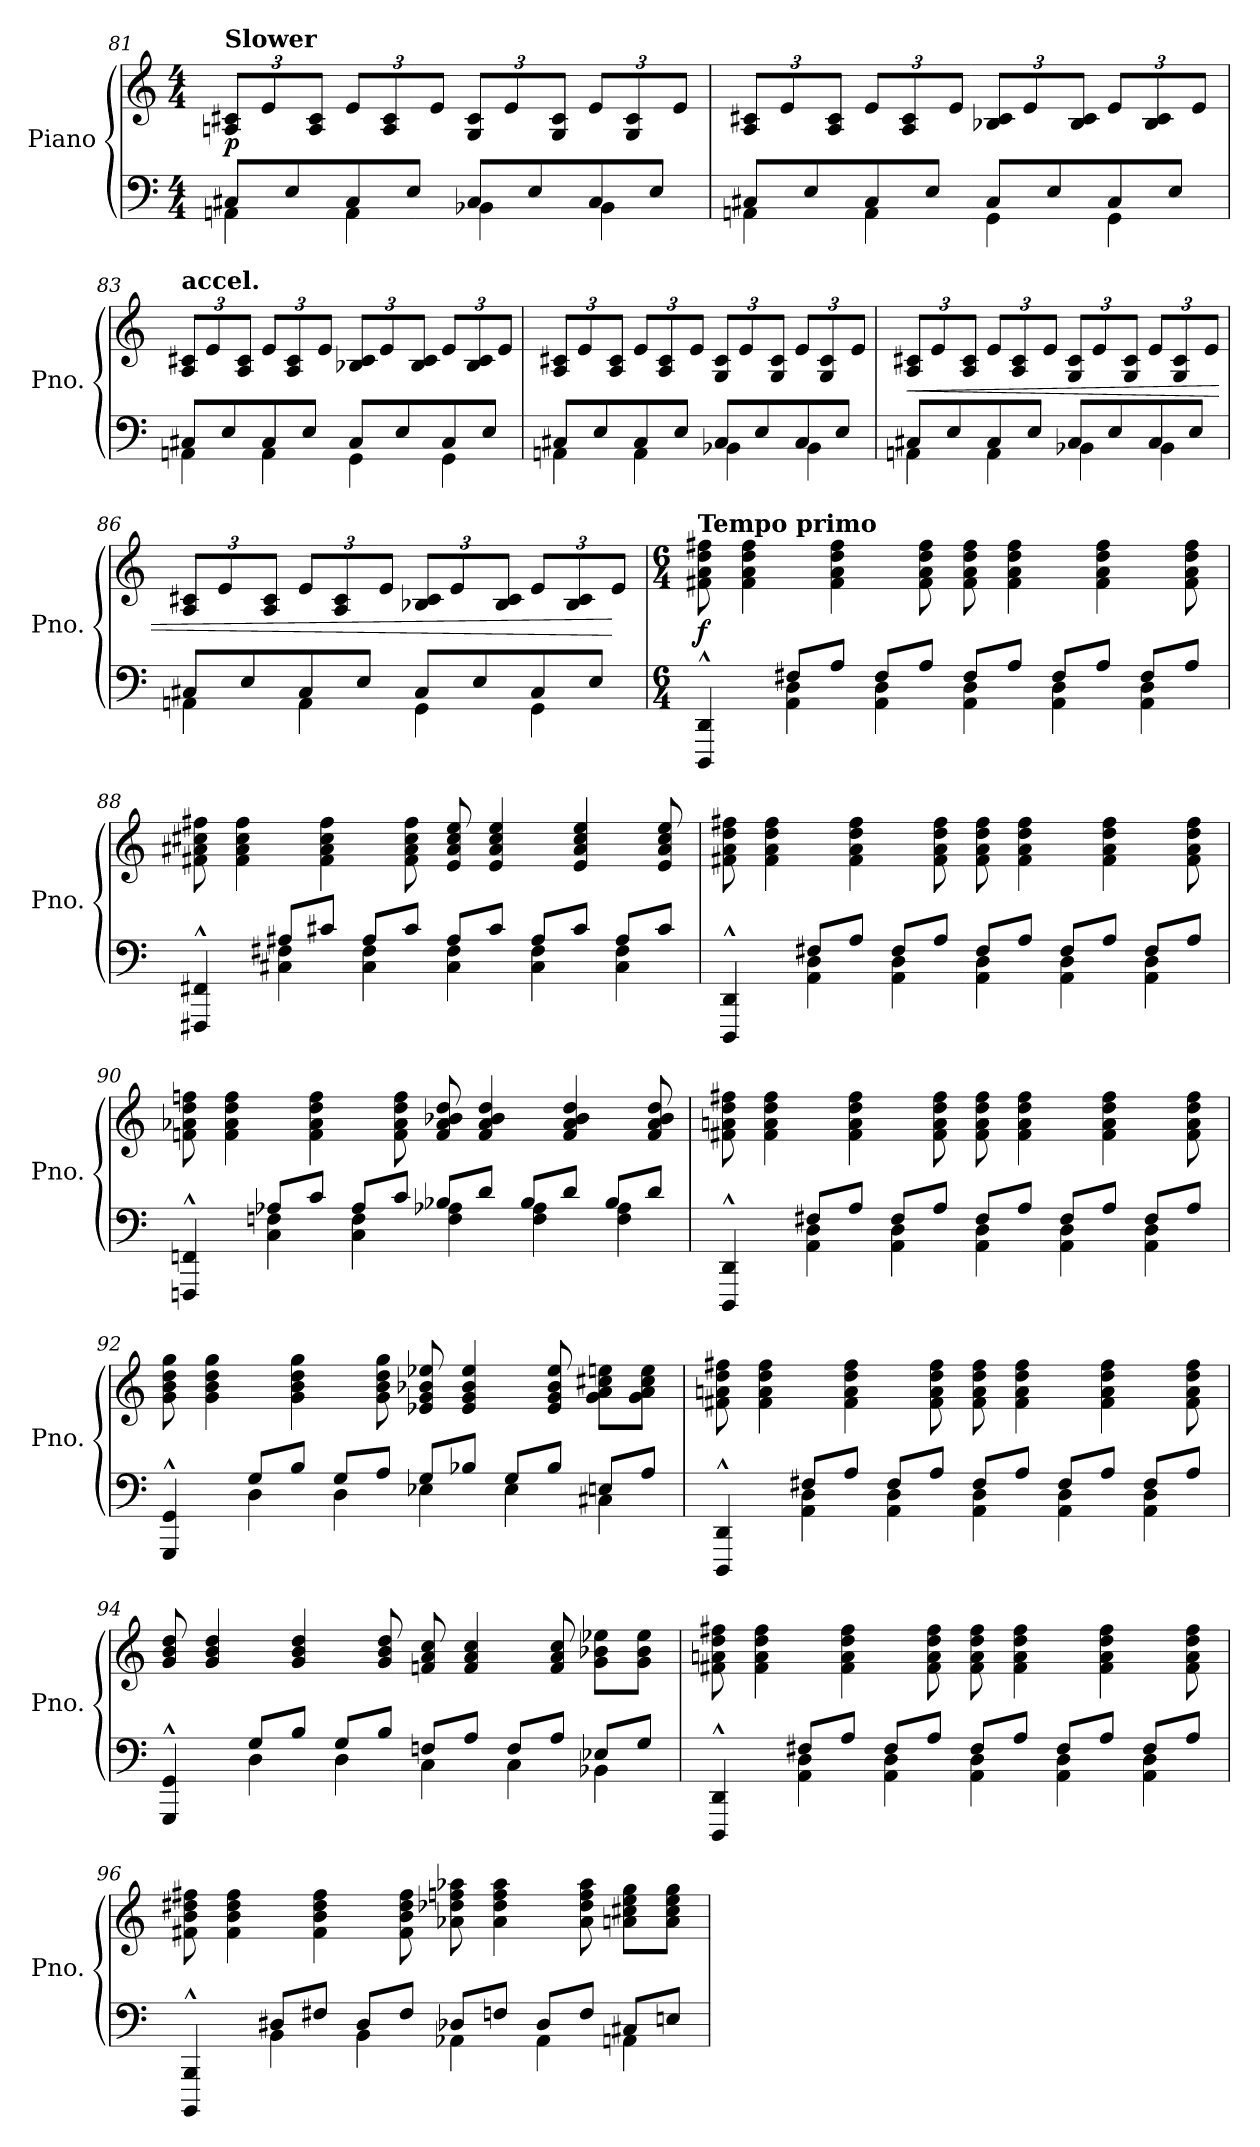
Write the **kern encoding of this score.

**kern	**kern	**dynam
*part1	*part1	*part1
*staff2	*staff1	*staff1/2
*I"Piano	*	*
*I'Pno.	*	*
!!LO:LB:g=z
*clefF4	*clefG2	*
*k[]	*k[]	*
*M4/4	*M4/4	*
*MM96	*MM96	*
=81	=81	=81
*^	*	*
*	*	*Xbrackettup	*
!	!	!LO:TX:a:B:t=Slower	!
!	!	!	!LO:DY:b
8C#X/L	4AAn\	12An/ 12c#X/L	p
.	.	12e/	.
8E/	.	.	.
.	.	12A/ 12c#/J	.
8C#/	4AA\	12e/L	.
.	.	12A/ 12c#/	.
8E/J	.	.	.
.	.	12e/J	.
8C#/L	4BB-X\	12G/ 12c#/L	.
.	.	12e/	.
8E/	.	.	.
.	.	12G/ 12c#/J	.
8C#/	4BB-\	12e/L	.
.	.	12G/ 12c#/	.
8E/J	.	.	.
.	.	12e/J	.
=82	=82	=82	=82
8C#X/L	4AAn\	12A/ 12c#X/L	.
.	.	12e/	.
8E/	.	.	.
.	.	12A/ 12c#/J	.
8C#/	4AA\	12e/L	.
.	.	12A/ 12c#/	.
8E/J	.	.	.
.	.	12e/J	.
8C#/L	4GG\	12B-X/ 12c#/L	.
.	.	12e/	.
8E/	.	.	.
.	.	12B-/ 12c#/J	.
8C#/	4GG\	12e/L	.
.	.	12B-/ 12c#/	.
8E/J	.	.	.
.	.	12e/J	.
=83	=83	=83	=83
*	*	*MM80	*
!	!	!LO:TX:a:B:t=accel.	!
8C#X/L	4AAn\	12A/ 12c#X/L	.
.	.	12e/	.
8E/	.	.	.
.	.	12A/ 12c#/J	.
*	*	*MM80	*
8C#/	4AA\	12e/L	.
.	.	12A/ 12c#/	.
8E/J	.	.	.
.	.	12e/J	.
*	*	*MM80	*
8C#/L	4GG\	12B-X/ 12c#/L	.
.	.	12e/	.
8E/	.	.	.
.	.	12B-/ 12c#/J	.
*	*	*MM80	*
8C#/	4GG\	12e/L	.
.	.	12B-/ 12c#/	.
8E/J	.	.	.
.	.	12e/J	.
!!LO:LB:g=z
=84	=84	=84	=84
*	*	*MM80	*
8C#X/L	4AAn\	12A/ 12c#X/L	.
.	.	12e/	.
8E/	.	.	.
.	.	12A/ 12c#/J	.
*	*	*MM80	*
8C#/	4AA\	12e/L	.
.	.	12A/ 12c#/	.
8E/J	.	.	.
.	.	12e/J	.
*	*	*MM80	*
8C#/L	4BB-X\	12G/ 12c#/L	.
.	.	12e/	.
8E/	.	.	.
.	.	12G/ 12c#/J	.
*	*	*MM80	*
8C#/	4BB-\	12e/L	.
.	.	12G/ 12c#/	.
8E/J	.	.	.
.	.	12e/J	.
=85	=85	=85	=85
*	*	*MM80	*
!	!	!	!LO:HP:b
8C#X/L	4AAn\	12A/ 12c#X/L	<
.	.	12e/	.
8E/	.	.	.
.	.	12A/ 12c#/J	.
*	*	*MM80	*
8C#/	4AA\	12e/L	.
.	.	12A/ 12c#/	.
8E/J	.	.	.
.	.	12e/J	.
*	*	*MM80	*
8C#/L	4BB-X\	12G/ 12c#/L	.
.	.	12e/	.
8E/	.	.	.
.	.	12G/ 12c#/J	.
*	*	*MM80	*
8C#/	4BB-\	12e/L	.
.	.	12G/ 12c#/	.
8E/J	.	.	.
.	.	12e/J	.
=86	=86	=86	=86
8C#X/L	4AAn\	12A/ 12c#X/L	.
.	.	12e/	.
8E/	.	.	.
.	.	12A/ 12c#/J	.
8C#/	4AA\	12e/L	.
.	.	12A/ 12c#/	.
8E/J	.	.	.
.	.	12e/J	.
8C#/L	4GG\	12B-X/ 12c#/L	.
.	.	12e/	.
8E/	.	.	.
.	.	12B-/ 12c#/J	.
8C#/	4GG\	12e/L	.
.	.	12B-/ 12c#/	.
8E/J	.	.	.
.	.	12e/J	[
!!LO:PB:g=z
=87	=87	=87	=87
*M6/4	*	*M6/4	*
*	*	*MM120	*
!	!	!LO:TX:a:B:t=Tempo primo	!
!	!	!	!LO:DY:b
4DDD/^^ 4DD/^^	4ryy	8f#X\ 8a\ 8dd\ 8ff#X\	f
.	.	4f#\ 4a\ 4dd\ 4ff#\	.
8F#X/L	4AA\ 4D\	.	.
8A/J	.	4f#\ 4a\ 4dd\ 4ff#\	.
8F#/L	4AA\ 4D\	.	.
8A/J	.	8f#\ 8a\ 8dd\ 8ff#\	.
8F#/L	4AA\ 4D\	8f#\ 8a\ 8dd\ 8ff#\	.
8A/J	.	4f#\ 4a\ 4dd\ 4ff#\	.
8F#/L	4AA\ 4D\	.	.
8A/J	.	4f#\ 4a\ 4dd\ 4ff#\	.
8F#/L	4AA\ 4D\	.	.
8A/J	.	8f#\ 8a\ 8dd\ 8ff#\	.
=88	=88	=88	=88
4FFF#X/^^ 4FF#X/^^	4ryy	8f#X\ 8a#X\ 8cc#X\ 8ff#X\	.
.	.	4f#\ 4a#\ 4cc#\ 4ff#\	.
8A#X/L	4C#X\ 4F#X\	.	.
8c#X/J	.	4f#\ 4a#\ 4cc#\ 4ff#\	.
8A#/L	4C#\ 4F#\	.	.
8c#/J	.	8f#\ 8a#\ 8cc#\ 8ff#\	.
8A#/L	4C#\ 4F#\	8e/ 8a#/ 8cc#/ 8ee/	.
8c#/J	.	4e/ 4a#/ 4cc#/ 4ee/	.
8A#/L	4C#\ 4F#\	.	.
8c#/J	.	4e/ 4a#/ 4cc#/ 4ee/	.
8A#/L	4C#\ 4F#\	.	.
8c#/J	.	8e/ 8a#/ 8cc#/ 8ee/	.
!!LO:LB:g=z
=89	=89	=89	=89
4DDD/^^ 4DD/^^	4ryy	8f#X\ 8a\ 8dd\ 8ff#X\	.
.	.	4f#\ 4a\ 4dd\ 4ff#\	.
8F#X/L	4AA\ 4D\	.	.
8A/J	.	4f#\ 4a\ 4dd\ 4ff#\	.
8F#/L	4AA\ 4D\	.	.
8A/J	.	8f#\ 8a\ 8dd\ 8ff#\	.
8F#/L	4AA\ 4D\	8f#\ 8a\ 8dd\ 8ff#\	.
8A/J	.	4f#\ 4a\ 4dd\ 4ff#\	.
8F#/L	4AA\ 4D\	.	.
8A/J	.	4f#\ 4a\ 4dd\ 4ff#\	.
8F#/L	4AA\ 4D\	.	.
8A/J	.	8f#\ 8a\ 8dd\ 8ff#\	.
=90	=90	=90	=90
4FFFn/^^ 4FFn/^^	4ryy	8fn\ 8a-X\ 8dd\ 8ffn\	.
.	.	4f\ 4a-\ 4dd\ 4ff\	.
8A-X/L	4C\ 4Fn\	.	.
8c/J	.	4f\ 4a-\ 4dd\ 4ff\	.
8A-/L	4C\ 4F\	.	.
8c/J	.	8f\ 8a-\ 8dd\ 8ff\	.
8B-X/L	4F\ 4A-X\	8f/ 8a-/ 8b-X/ 8dd/	.
8d/J	.	4f/ 4a-/ 4b-/ 4dd/	.
8B-/L	4F\ 4A-\	.	.
8d/J	.	4f/ 4a-/ 4b-/ 4dd/	.
8B-/L	4F\ 4A-\	.	.
8d/J	.	8f/ 8a-/ 8b-/ 8dd/	.
!!LO:LB:g=z
=91	=91	=91	=91
4DDD/^^ 4DD/^^	4ryy	8f#X\ 8an\ 8dd\ 8ff#X\	.
.	.	4f#\ 4a\ 4dd\ 4ff#\	.
8F#X/L	4AA\ 4D\	.	.
8A/J	.	4f#\ 4a\ 4dd\ 4ff#\	.
8F#/L	4AA\ 4D\	.	.
8A/J	.	8f#\ 8a\ 8dd\ 8ff#\	.
8F#/L	4AA\ 4D\	8f#\ 8a\ 8dd\ 8ff#\	.
8A/J	.	4f#\ 4a\ 4dd\ 4ff#\	.
8F#/L	4AA\ 4D\	.	.
8A/J	.	4f#\ 4a\ 4dd\ 4ff#\	.
8F#/L	4AA\ 4D\	.	.
8A/J	.	8f#\ 8a\ 8dd\ 8ff#\	.
=92	=92	=92	=92
4GGG/^^ 4GG/^^	4ryy	8g\ 8b\ 8dd\ 8gg\	.
.	.	4g\ 4b\ 4dd\ 4gg\	.
8G/L	4D\	.	.
8B/J	.	4g\ 4b\ 4dd\ 4gg\	.
8G/L	4D\	.	.
8A/J	.	8g\ 8b\ 8dd\ 8gg\	.
8G/L	4E-X\	8e-X/ 8g/ 8b-X/ 8ee-X/	.
8B-X/J	.	4e-/ 4g/ 4b-/ 4ee-/	.
8G/L	4E-\	.	.
8B-/J	.	8e-/ 8g/ 8b-/ 8ee-/	.
8En/L	4C#X\	8g\ 8a\ 8cc#X\ 8een\L	.
8A/J	.	8g\ 8a\ 8cc#\ 8ee\J	.
!!LO:LB:g=z
=93	=93	=93	=93
4DDD/^^ 4DD/^^	4ryy	8f#X\ 8an\ 8dd\ 8ff#X\	.
.	.	4f#\ 4a\ 4dd\ 4ff#\	.
8F#X/L	4AA\ 4D\	.	.
8A/J	.	4f#\ 4a\ 4dd\ 4ff#\	.
8F#/L	4AA\ 4D\	.	.
8A/J	.	8f#\ 8a\ 8dd\ 8ff#\	.
8F#/L	4AA\ 4D\	8f#\ 8a\ 8dd\ 8ff#\	.
8A/J	.	4f#\ 4a\ 4dd\ 4ff#\	.
8F#/L	4AA\ 4D\	.	.
8A/J	.	4f#\ 4a\ 4dd\ 4ff#\	.
8F#/L	4AA\ 4D\	.	.
8A/J	.	8f#\ 8a\ 8dd\ 8ff#\	.
=94	=94	=94	=94
4GGG/^^ 4GG/^^	4ryy	8g/ 8b/ 8dd/	.
.	.	4g/ 4b/ 4dd/	.
8G/L	4D\	.	.
8B/J	.	4g/ 4b/ 4dd/	.
8G/L	4D\	.	.
8B/J	.	8g/ 8b/ 8dd/	.
8Fn/L	4C\	8fn/ 8a/ 8cc/	.
8A/J	.	4f/ 4a/ 4cc/	.
8F/L	4C\	.	.
8A/J	.	8f/ 8a/ 8cc/	.
8E-X/L	4BB-X\	8g\ 8b-X\ 8ee-X\L	.
8G/J	.	8g\ 8b-\ 8ee-\J	.
!!LO:LB:g=z
=95	=95	=95	=95
4DDD/^^ 4DD/^^	4ryy	8f#X\ 8an\ 8dd\ 8ff#X\	.
.	.	4f#\ 4a\ 4dd\ 4ff#\	.
8F#X/L	4AA\ 4D\	.	.
8A/J	.	4f#\ 4a\ 4dd\ 4ff#\	.
8F#/L	4AA\ 4D\	.	.
8A/J	.	8f#\ 8a\ 8dd\ 8ff#\	.
8F#/L	4AA\ 4D\	8f#\ 8a\ 8dd\ 8ff#\	.
8A/J	.	4f#\ 4a\ 4dd\ 4ff#\	.
8F#/L	4AA\ 4D\	.	.
8A/J	.	4f#\ 4a\ 4dd\ 4ff#\	.
8F#/L	4AA\ 4D\	.	.
8A/J	.	8f#\ 8a\ 8dd\ 8ff#\	.
=96	=96	=96	=96
4BBBB/^^ 4BBB/^^	4ryy	8f#X\ 8b\ 8dd#X\ 8ff#X\	.
.	.	4f#\ 4b\ 4dd#\ 4ff#\	.
8D#X/L	4BB\	.	.
8F#X/J	.	4f#\ 4b\ 4dd#\ 4ff#\	.
8D#/L	4BB\	.	.
8F#/J	.	8f#\ 8b\ 8dd#\ 8ff#\	.
8D-X/L	4AA-X\	8a-X\ 8dd-X\ 8ffn\ 8aa-X\	.
8Fn/J	.	4a-\ 4dd-\ 4ff\ 4aa-\	.
8D-/L	4AA-\	.	.
8F/J	.	8a-\ 8dd-\ 8ff\ 8aa-\	.
8C#X/L	4AAn\	8an\ 8cc#X\ 8ee\ 8gg\L	.
8En/J	.	8a\ 8cc#\ 8ee\ 8gg\J	.
*v	*v	*	*
=	=	=
*-	*-	*-
